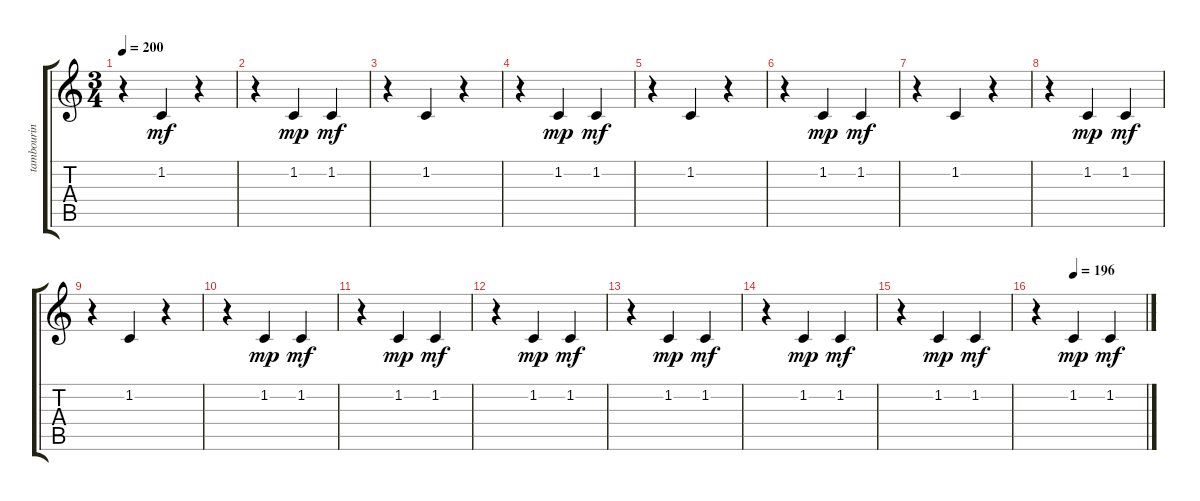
\track (" tambourine" " tambourin") {instrument agogo}
\staff {score tabs}
\tuning (E4 B3 G3 D3 A2 E2) {hide}
\ts (3 4)
\tempo 200
\clef g2
\ks c
r.4{dy mf} 1.2.4 r.4 |
r.4 1.2.4{dy mp} 1.2.4{dy mf} |
r.4 1.2.4 r.4 |
r.4 1.2.4{dy mp} 1.2.4{dy mf} |
r.4 1.2.4 r.4 |
r.4 1.2.4{dy mp} 1.2.4{dy mf} |
r.4 1.2.4 r.4 |
r.4 1.2.4{dy mp} 1.2.4{dy mf} |
r.4 1.2.4 r.4 |
r.4 1.2.4{dy mp} 1.2.4{dy mf} |
r.4 1.2.4{dy mp} 1.2.4{dy mf} |
r.4 1.2.4{dy mp} 1.2.4{dy mf} |
r.4 1.2.4{dy mp} 1.2.4{dy mf} |
r.4 1.2.4{dy mp} 1.2.4{dy mf} |
r.4 1.2.4{dy mp} 1.2.4{dy mf} |
\tempo (196 0.3472222222222222)
r.4 1.2.4{dy mp} 1.2.4{dy mf}
